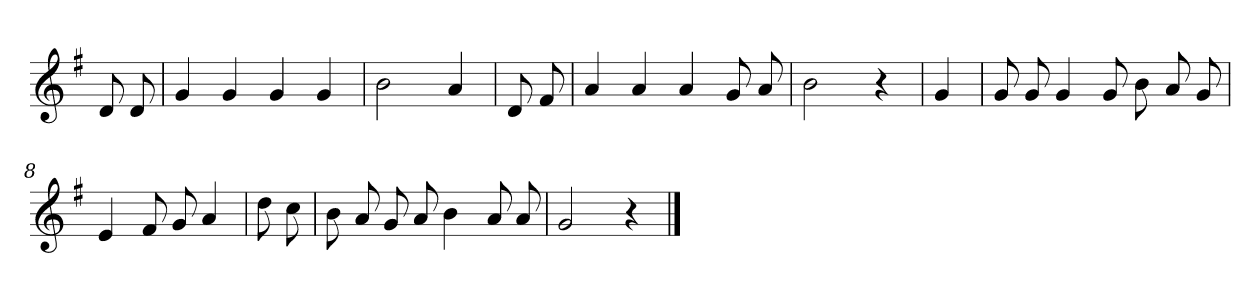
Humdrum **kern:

**kern
*part1
*staff1
*clefG2
*k[f#]
*G:
=
8d
8d
=1
4g
4g
4g
4g
=2
2b
4a
=3
8d
8f#
=4
4a
4a
4a
8g
8a
=5
2b
4r
=6
4g
=7
8g
8g
4g
8g
8b
8a
8g
=8
4e
8f#
8g
4a
=9
8dd
8cc
=10
8b
8a
8g
8a
4b
8a
8a
=11
2g
4r
==
*-
